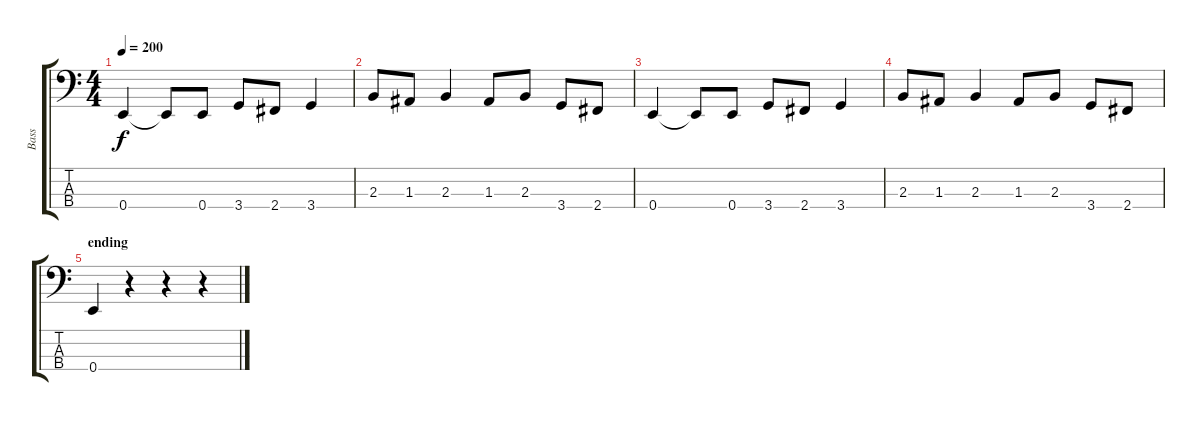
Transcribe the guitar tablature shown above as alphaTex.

\track ("Bass" "Bass") {instrument electricbasspick}
\staff {score tabs}
\tuning (G2 D2 A1 E1) {hide}
\ts (4 4)
\tempo 200
\clef f4
\ks c
0.4.4{dy f} 0.4{t}.8 0.4.8 3.4.8 2.4.8 3.4.4 |
2.3.8 1.3.8 2.3.4 1.3.8 2.3.8 3.4.8 2.4.8 |
0.4.4 0.4{t}.8 0.4.8 3.4.8 2.4.8 3.4.4 |
2.3.8 1.3.8 2.3.4 1.3.8 2.3.8 3.4.8 2.4.8 |
\section ("" "ending")
0.4.4 r.4 r.4 r.4
